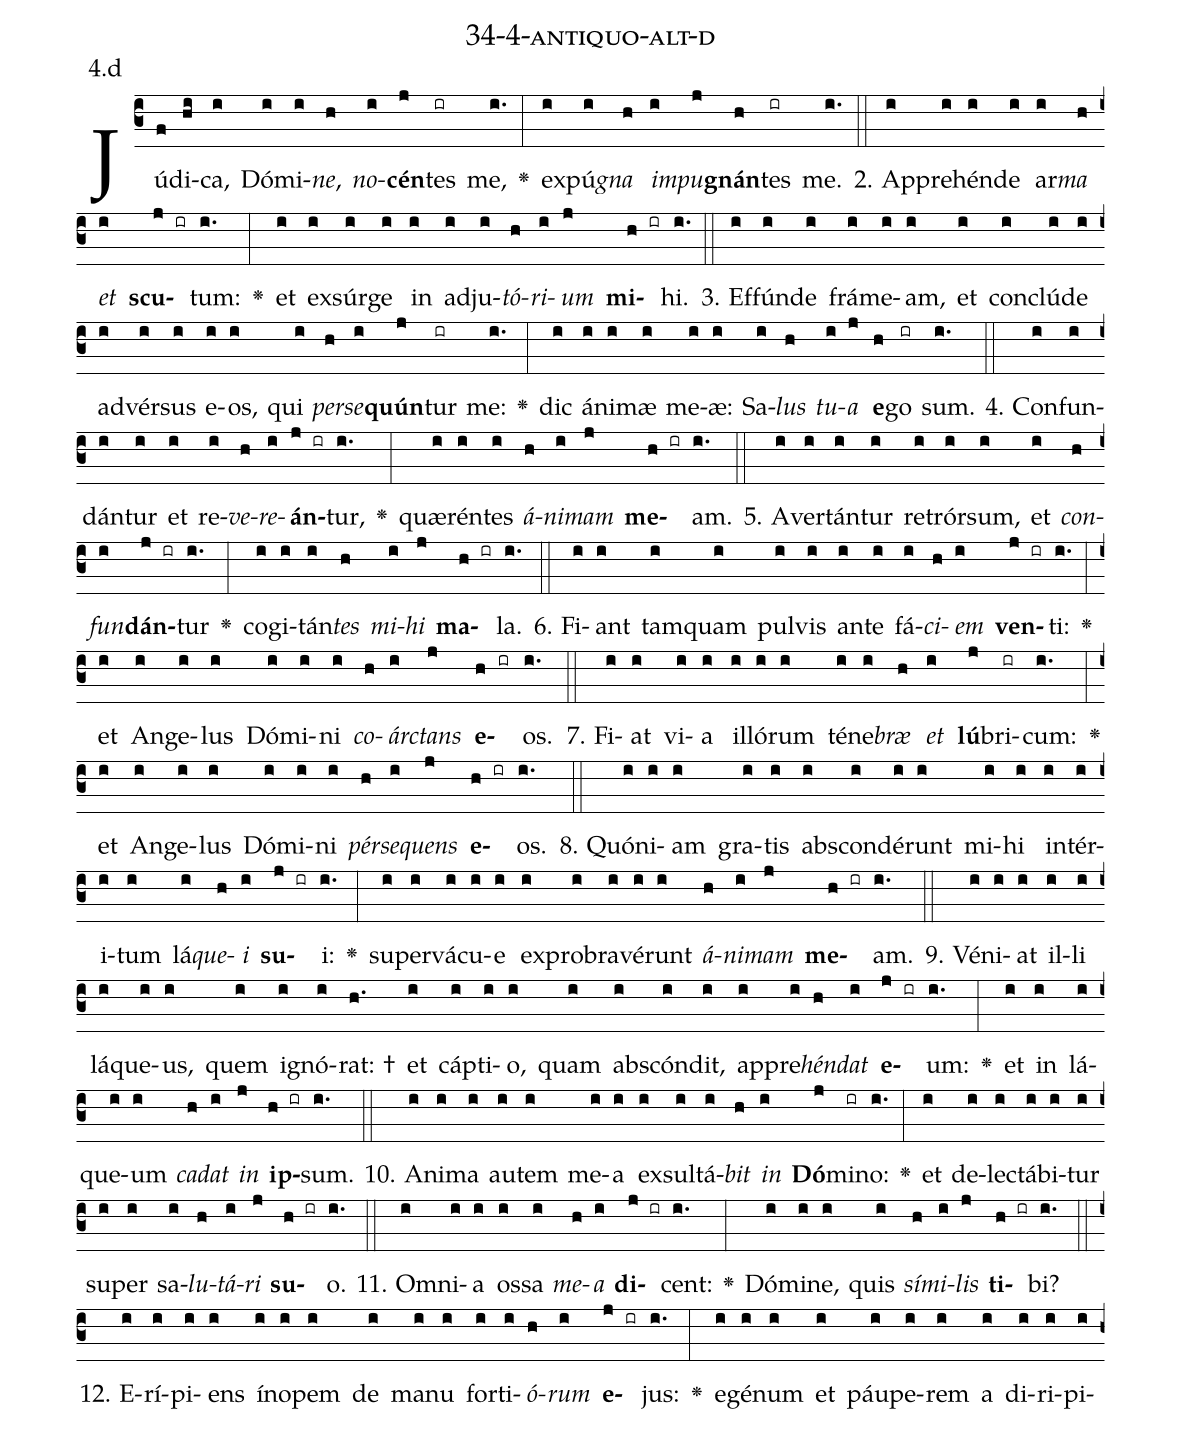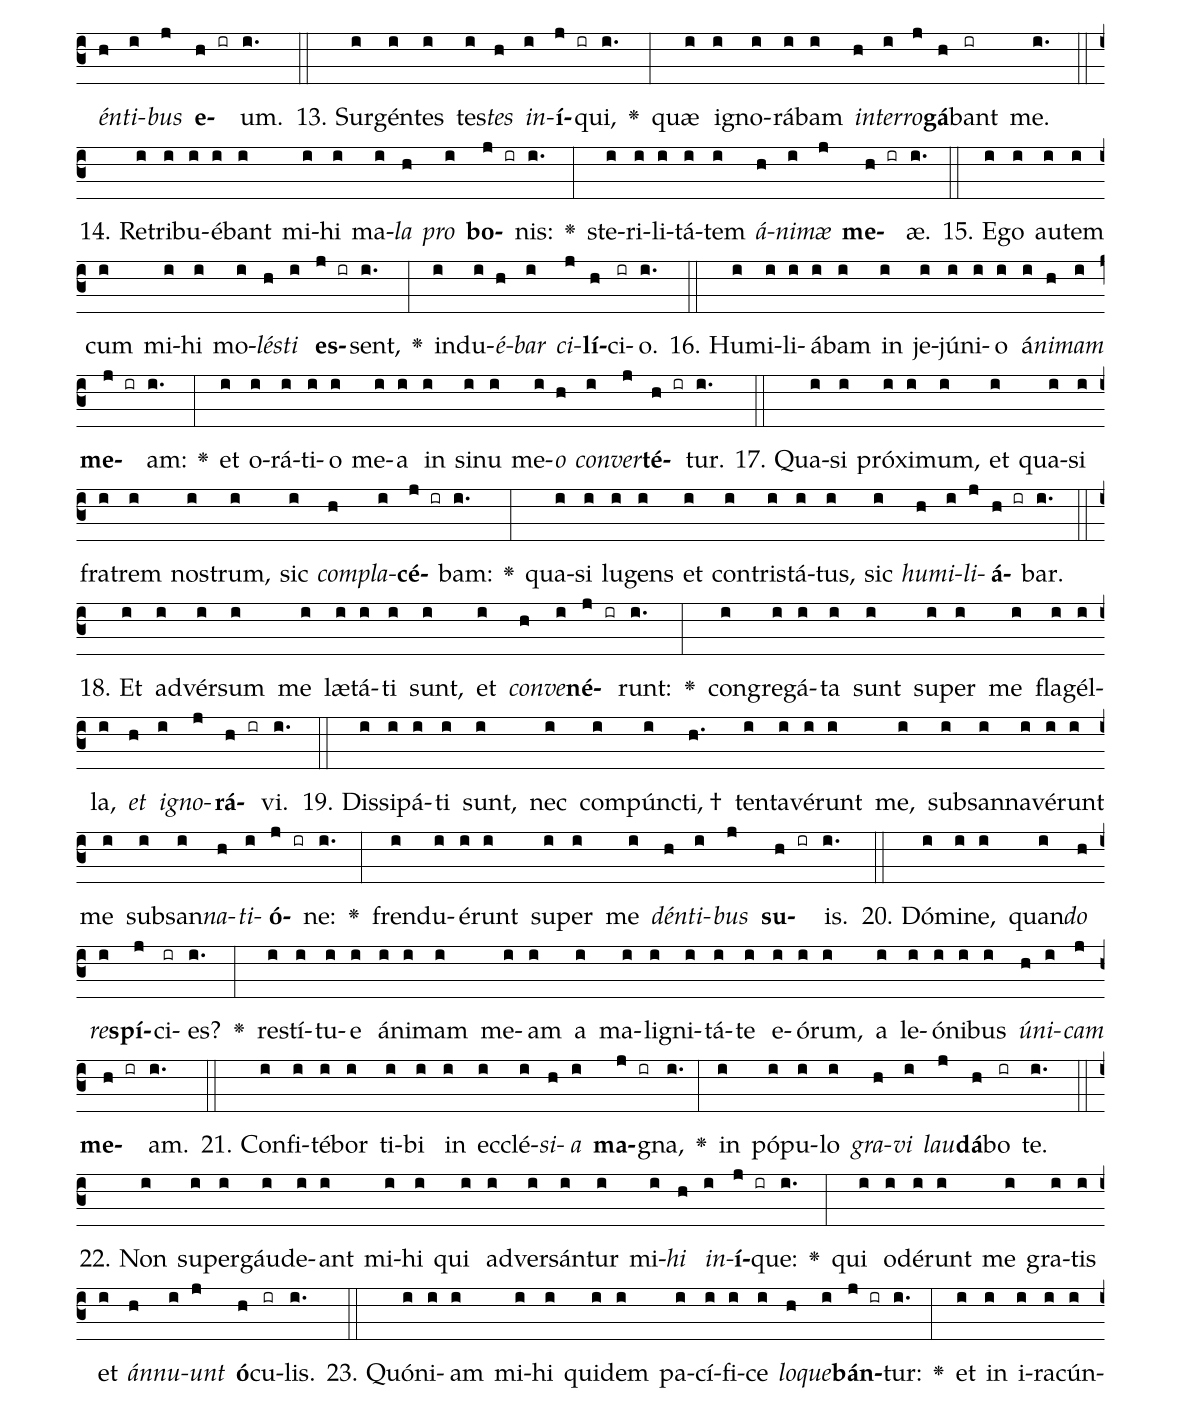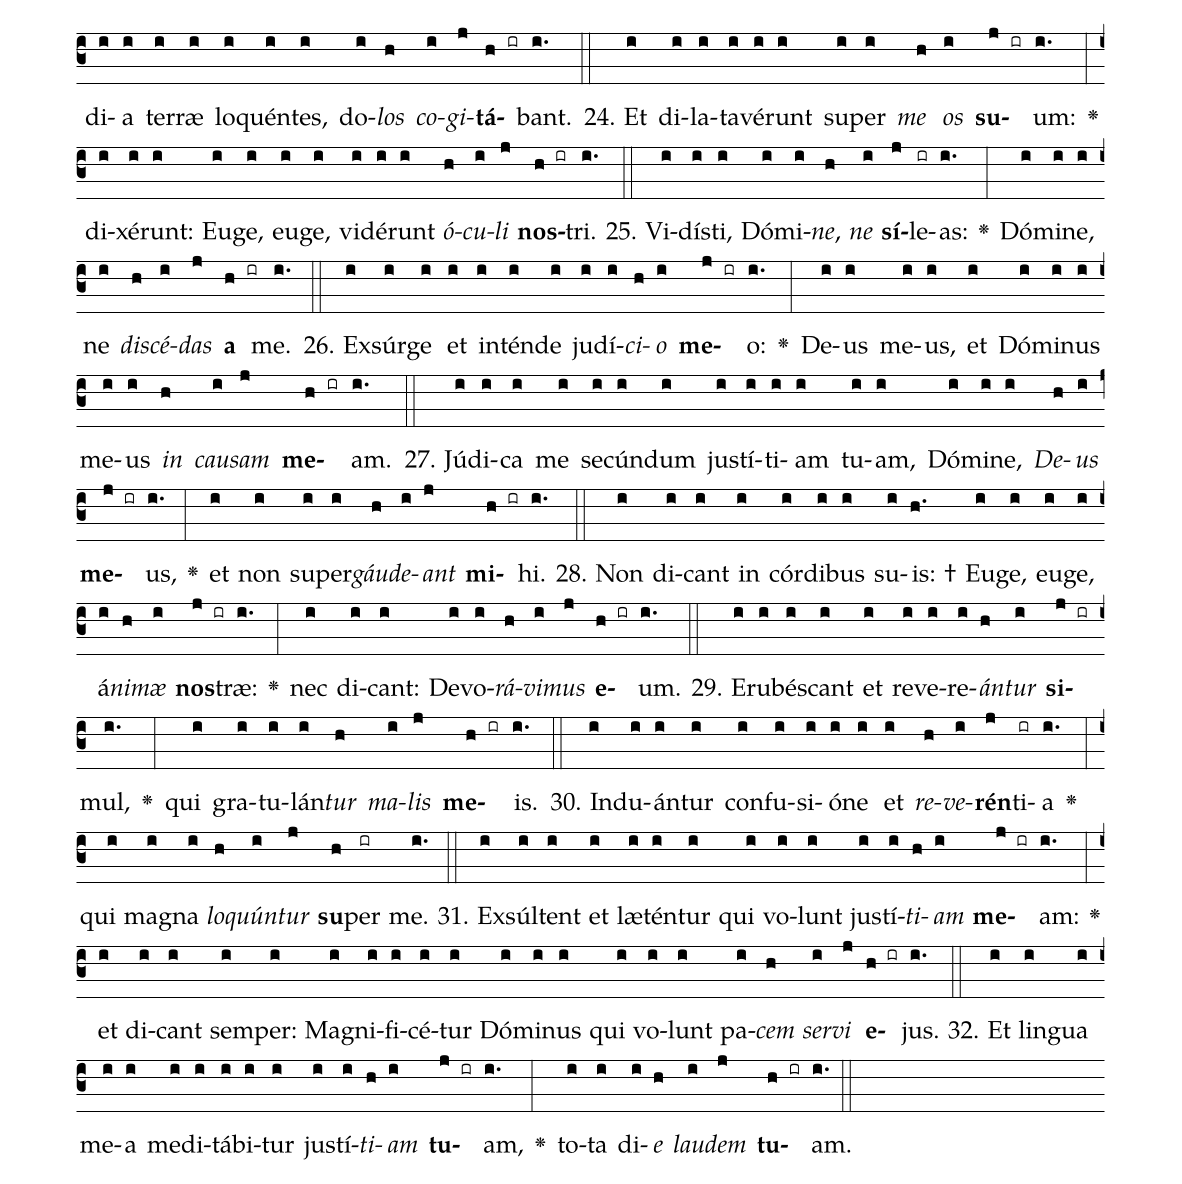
name: 34-4-antiquo-alt-d;
annotation: 4.d;
%%
(c3)Jú(f)di(hi)ca,(i) Dó(i)mi(i)<i>ne</i>,(h) <i>no</i>(i)<b>cén</b>(j)tes(ir) me,(i.) <v>\greheightstar</v>(:) ex(i)pú(i)<i>gna</i>(h) <i>im</i>(i)<i>pu</i>(j)<b>gnán</b>(h)tes(ir) me.(i.) (::)
2. Ap(i)pre(i)hén(i)de(i) ar(i)<i>ma</i>(h) <i>et</i>(i) <b>scu</b>(j ir)tum:(i.) <v>\greheightstar</v>(:) et(i) ex(i)súr(i)ge(i) in(i) ad(i)ju(i)<i>tó</i>(h)<i>ri</i>(i)<i>um</i>(j) <b>mi</b>(h ir)hi.(i.) (::)
3. Ef(i)fún(i)de(i) frá(i)me(i)am,(i) et(i) con(i)clú(i)de(i) ad(i)vér(i)sus(i) e(i)os,(i) qui(i) <i>per</i>(h)<i>se</i>(i)<b>quún</b>(j)tur(ir) me:(i.) <v>\greheightstar</v>(:) dic(i) á(i)ni(i)mæ(i) me(i)æ:(i) Sa(i)<i>lus</i>(h) <i>tu</i>(i)<i>a</i>(j) <b>e</b>(h)go(ir) sum.(i.) (::)
4. Con(i)fun(i)dán(i)tur(i) et(i) re(i)<i>ve</i>(h)<i>re</i>(i)<b>án</b>(j ir)tur,(i.) <v>\greheightstar</v>(:) quæ(i)rén(i)tes(i) <i>á</i>(h)<i>ni</i>(i)<i>mam</i>(j) <b>me</b>(h ir)am.(i.) (::)
5. A(i)ver(i)tán(i)tur(i) re(i)trór(i)sum,(i) et(i) <i>con</i>(h)<i>fun</i>(i)<b>dán</b>(j ir)tur(i.) <v>\greheightstar</v>(:) co(i)gi(i)tán(i)<i>tes</i>(h) <i>mi</i>(i)<i>hi</i>(j) <b>ma</b>(h ir)la.(i.) (::)
6. Fi(i)ant(i) tam(i)quam(i) pul(i)vis(i) an(i)te(i) fá(i)<i>ci</i>(h)<i>em</i>(i) <b>ven</b>(j ir)ti:(i.) <v>\greheightstar</v>(:) et(i) An(i)ge(i)lus(i) Dó(i)mi(i)ni(i) <i>co</i>(h)<i>árc</i>(i)<i>tans</i>(j) <b>e</b>(h ir)os.(i.) (::)
7. Fi(i)at(i) vi(i)a(i) il(i)ló(i)rum(i) té(i)ne(i)<i>bræ</i>(h) <i>et</i>(i) <b>lú</b>(j)bri(ir)cum:(i.) <v>\greheightstar</v>(:) et(i) An(i)ge(i)lus(i) Dó(i)mi(i)ni(i) <i>pér</i>(h)<i>se</i>(i)<i>quens</i>(j) <b>e</b>(h ir)os.(i.) (::)
8. Quón(i)i(i)am(i) gra(i)tis(i) abs(i)con(i)dé(i)runt(i) mi(i)hi(i) in(i)tér(i)i(i)tum(i) lá(i)<i>que</i>(h)<i>i</i>(i) <b>su</b>(j ir)i:(i.) <v>\greheightstar</v>(:) su(i)per(i)vá(i)cu(i)e(i) ex(i)pro(i)bra(i)vé(i)runt(i) <i>á</i>(h)<i>ni</i>(i)<i>mam</i>(j) <b>me</b>(h ir)am.(i.) (::)
9. Vé(i)ni(i)at(i) il(i)li(i) lá(i)que(i)us,(i) quem(i) i(i)gnó(i)rat: †(h.) et(i) cáp(i)ti(i)o,(i) quam(i) abs(i)cón(i)dit,(i) ap(i)pre(i)<i>hén</i>(h)<i>dat</i>(i) <b>e</b>(j ir)um:(i.) <v>\greheightstar</v>(:) et(i) in(i) lá(i)que(i)um(i) <i>ca</i>(h)<i>dat</i>(i) <i>in</i>(j) <b>ip</b>(h ir)sum.(i.) (::)
10. A(i)ni(i)ma(i) au(i)tem(i) me(i)a(i) ex(i)sul(i)tá(i)<i>bit</i>(h) <i>in</i>(i) <b>Dó</b>(j)mi(ir)no:(i.) <v>\greheightstar</v>(:) et(i) de(i)lec(i)tá(i)bi(i)tur(i) su(i)per(i) sa(i)<i>lu</i>(h)<i>tá</i>(i)<i>ri</i>(j) <b>su</b>(h ir)o.(i.) (::)
11. Om(i)ni(i)a(i) os(i)sa(i) <i>me</i>(h)<i>a</i>(i) <b>di</b>(j ir)cent:(i.) <v>\greheightstar</v>(:) Dó(i)mi(i)ne,(i) quis(i) <i>sí</i>(h)<i>mi</i>(i)<i>lis</i>(j) <b>ti</b>(h ir)bi?(i.) (::)
12. E(i)rí(i)pi(i)ens(i) ín(i)o(i)pem(i) de(i) ma(i)nu(i) for(i)ti(i)<i>ó</i>(h)<i>rum</i>(i) <b>e</b>(j ir)jus:(i.) <v>\greheightstar</v>(:) e(i)gé(i)num(i) et(i) páu(i)pe(i)rem(i) a(i) di(i)ri(i)pi(i)<i>én</i>(h)<i>ti</i>(i)<i>bus</i>(j) <b>e</b>(h ir)um.(i.) (::)
13. Sur(i)gén(i)tes(i) tes(i)<i>tes</i>(h) <i>in</i>(i)<b>í</b>(j ir)qui,(i.) <v>\greheightstar</v>(:) quæ(i) i(i)gno(i)rá(i)bam(i) <i>in</i>(h)<i>ter</i>(i)<i>ro</i>(j)<b>gá</b>(h)bant(ir) me.(i.) (::)
14. Re(i)tri(i)bu(i)é(i)bant(i) mi(i)hi(i) ma(i)<i>la</i>(h) <i>pro</i>(i) <b>bo</b>(j ir)nis:(i.) <v>\greheightstar</v>(:) ste(i)ri(i)li(i)tá(i)tem(i) <i>á</i>(h)<i>ni</i>(i)<i>mæ</i>(j) <b>me</b>(h ir)æ.(i.) (::)
15. E(i)go(i) au(i)tem(i) cum(i) mi(i)hi(i) mo(i)<i>lés</i>(h)<i>ti</i>(i) <b>es</b>(j ir)sent,(i.) <v>\greheightstar</v>(:) ind(i)u(i)<i>é</i>(h)<i>bar</i>(i) <i>ci</i>(j)<b>lí</b>(h)ci(ir)o.(i.) (::)
16. Hu(i)mi(i)li(i)á(i)bam(i) in(i) je(i)jú(i)ni(i)o(i) á(i)<i>ni</i>(h)<i>mam</i>(i) <b>me</b>(j ir)am:(i.) <v>\greheightstar</v>(:) et(i) o(i)rá(i)ti(i)o(i) me(i)a(i) in(i) si(i)nu(i) me(i)<i>o</i>(h) <i>con</i>(i)<i>ver</i>(j)<b>té</b>(h ir)tur.(i.) (::)
17. Qua(i)si(i) pró(i)xi(i)mum,(i) et(i) qua(i)si(i) fra(i)trem(i) nos(i)trum,(i) sic(i) <i>com</i>(h)<i>pla</i>(i)<b>cé</b>(j ir)bam:(i.) <v>\greheightstar</v>(:) qua(i)si(i) lu(i)gens(i) et(i) con(i)tris(i)tá(i)tus,(i) sic(i) <i>hu</i>(h)<i>mi</i>(i)<i>li</i>(j)<b>á</b>(h ir)bar.(i.) (::)
18. Et(i) ad(i)vér(i)sum(i) me(i) læ(i)tá(i)ti(i) sunt,(i) et(i) <i>con</i>(h)<i>ve</i>(i)<b>né</b>(j ir)runt:(i.) <v>\greheightstar</v>(:) con(i)gre(i)gá(i)ta(i) sunt(i) su(i)per(i) me(i) fla(i)gél(i)la,(i) <i>et</i>(h) <i>i</i>(i)<i>gno</i>(j)<b>rá</b>(h ir)vi.(i.) (::)
19. Dis(i)si(i)pá(i)ti(i) sunt,(i) nec(i) com(i)púnc(i)ti, †(h.) ten(i)ta(i)vé(i)runt(i) me,(i) sub(i)san(i)na(i)vé(i)runt(i) me(i) sub(i)san(i)<i>na</i>(h)<i>ti</i>(i)<b>ó</b>(j ir)ne:(i.) <v>\greheightstar</v>(:) fren(i)du(i)é(i)runt(i) su(i)per(i) me(i) <i>dén</i>(h)<i>ti</i>(i)<i>bus</i>(j) <b>su</b>(h ir)is.(i.) (::)
20. Dó(i)mi(i)ne,(i) quan(i)<i>do</i>(h) <i>re</i>(i)<b>spí</b>(j)ci(ir)es?(i.) <v>\greheightstar</v>(:) re(i)stí(i)tu(i)e(i) á(i)ni(i)mam(i) me(i)am(i) a(i) ma(i)li(i)gni(i)tá(i)te(i) e(i)ó(i)rum,(i) a(i) le(i)ó(i)ni(i)bus(i) <i>ú</i>(h)<i>ni</i>(i)<i>cam</i>(j) <b>me</b>(h ir)am.(i.) (::)
21. Con(i)fi(i)té(i)bor(i) ti(i)bi(i) in(i) ec(i)clé(i)<i>si</i>(h)<i>a</i>(i) <b>ma</b>(j ir)gna,(i.) <v>\greheightstar</v>(:) in(i) pó(i)pu(i)lo(i) <i>gra</i>(h)<i>vi</i>(i) <i>lau</i>(j)<b>dá</b>(h)bo(ir) te.(i.) (::)
22. Non(i) su(i)per(i)gáu(i)de(i)ant(i) mi(i)hi(i) qui(i) ad(i)ver(i)sán(i)tur(i) mi(i)<i>hi</i>(h) <i>in</i>(i)<b>í</b>(j ir)que:(i.) <v>\greheightstar</v>(:) qui(i) o(i)dé(i)runt(i) me(i) gra(i)tis(i) et(i) <i>án</i>(h)<i>nu</i>(i)<i>unt</i>(j) <b>ó</b>(h)cu(ir)lis.(i.) (::)
23. Quón(i)i(i)am(i) mi(i)hi(i) qui(i)dem(i) pa(i)cí(i)fi(i)ce(i) <i>lo</i>(h)<i>que</i>(i)<b>bán</b>(j ir)tur:(i.) <v>\greheightstar</v>(:) et(i) in(i) i(i)ra(i)cún(i)di(i)a(i) ter(i)ræ(i) lo(i)quén(i)tes,(i) do(i)<i>los</i>(h) <i>co</i>(i)<i>gi</i>(j)<b>tá</b>(h ir)bant.(i.) (::)
24. Et(i) di(i)la(i)ta(i)vé(i)runt(i) su(i)per(i) <i>me</i>(h) <i>os</i>(i) <b>su</b>(j ir)um:(i.) <v>\greheightstar</v>(:) di(i)xé(i)runt:(i) Eu(i)ge,(i) eu(i)ge,(i) vi(i)dé(i)runt(i) <i>ó</i>(h)<i>cu</i>(i)<i>li</i>(j) <b>nos</b>(h ir)tri.(i.) (::)
25. Vi(i)dís(i)ti,(i) Dó(i)mi(i)<i>ne</i>,(h) <i>ne</i>(i) <b>sí</b>(j)le(ir)as:(i.) <v>\greheightstar</v>(:) Dó(i)mi(i)ne,(i) ne(i) <i>di</i>(h)<i>scé</i>(i)<i>das</i>(j) <b>a</b>(h ir) me.(i.) (::)
26. Ex(i)súr(i)ge(i) et(i) in(i)tén(i)de(i) ju(i)dí(i)<i>ci</i>(h)<i>o</i>(i) <b>me</b>(j ir)o:(i.) <v>\greheightstar</v>(:) De(i)us(i) me(i)us,(i) et(i) Dó(i)mi(i)nus(i) me(i)us(i) <i>in</i>(h) <i>cau</i>(i)<i>sam</i>(j) <b>me</b>(h ir)am.(i.) (::)
27. Jú(i)di(i)ca(i) me(i) se(i)cún(i)dum(i) jus(i)tí(i)ti(i)am(i) tu(i)am,(i) Dó(i)mi(i)ne,(i) <i>De</i>(h)<i>us</i>(i) <b>me</b>(j ir)us,(i.) <v>\greheightstar</v>(:) et(i) non(i) su(i)per(i)<i>gáu</i>(h)<i>de</i>(i)<i>ant</i>(j) <b>mi</b>(h ir)hi.(i.) (::)
28. Non(i) di(i)cant(i) in(i) cór(i)di(i)bus(i) su(i)is: †(h.) Eu(i)ge,(i) eu(i)ge,(i) á(i)<i>ni</i>(h)<i>mæ</i>(i) <b>nos</b>(j ir)træ:(i.) <v>\greheightstar</v>(:) nec(i) di(i)cant:(i) De(i)vo(i)<i>rá</i>(h)<i>vi</i>(i)<i>mus</i>(j) <b>e</b>(h ir)um.(i.) (::)
29. E(i)ru(i)bés(i)cant(i) et(i) re(i)ve(i)re(i)<i>án</i>(h)<i>tur</i>(i) <b>si</b>(j ir)mul,(i.) <v>\greheightstar</v>(:) qui(i) gra(i)tu(i)lán(i)<i>tur</i>(h) <i>ma</i>(i)<i>lis</i>(j) <b>me</b>(h ir)is.(i.) (::)
30. Ind(i)u(i)án(i)tur(i) con(i)fu(i)si(i)ó(i)ne(i) et(i) <i>re</i>(h)<i>ve</i>(i)<b>rén</b>(j)ti(ir)a(i.) <v>\greheightstar</v>(:) qui(i) ma(i)gna(i) <i>lo</i>(h)<i>quún</i>(i)<i>tur</i>(j) <b>su</b>(h)per(ir) me.(i.) (::)
31. Ex(i)súl(i)tent(i) et(i) læ(i)tén(i)tur(i) qui(i) vo(i)lunt(i) jus(i)tí(i)<i>ti</i>(h)<i>am</i>(i) <b>me</b>(j ir)am:(i.) <v>\greheightstar</v>(:) et(i) di(i)cant(i) sem(i)per:(i) Ma(i)gni(i)fi(i)cé(i)tur(i) Dó(i)mi(i)nus(i) qui(i) vo(i)lunt(i) pa(i)<i>cem</i>(h) <i>ser</i>(i)<i>vi</i>(j) <b>e</b>(h ir)jus.(i.) (::)
32. Et(i) lin(i)gua(i) me(i)a(i) me(i)di(i)tá(i)bi(i)tur(i) jus(i)tí(i)<i>ti</i>(h)<i>am</i>(i) <b>tu</b>(j ir)am,(i.) <v>\greheightstar</v>(:) to(i)ta(i) di(i)<i>e</i>(h) <i>lau</i>(i)<i>dem</i>(j) <b>tu</b>(h ir)am.(i.) (::)
